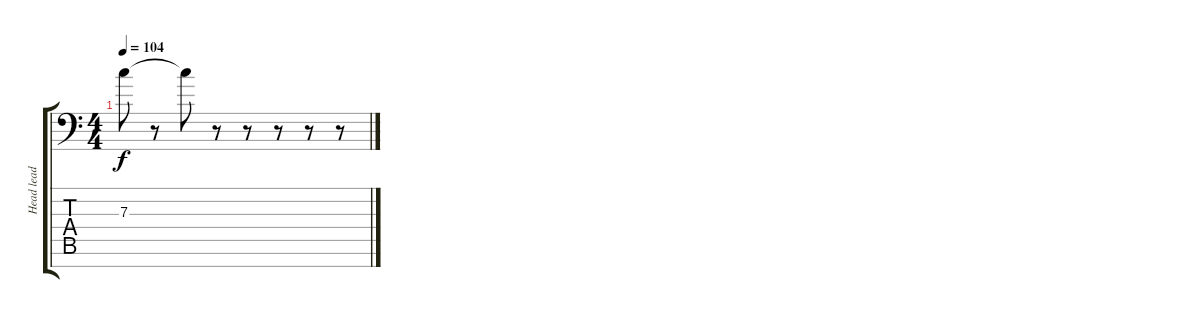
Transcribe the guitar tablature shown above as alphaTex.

\track ("Head lead" "Head lead") {instrument distortionguitar}
\staff {score tabs}
\tuning (D4 A3 F3 C3 G2 D2 A1) {hide}
\ts (4 4)
\tempo 104
\clef f4
\ks c
7.3{t}.8{dy f} r.8 7.3{t}.8 r.8 r.8 r.8 r.8 r.8
